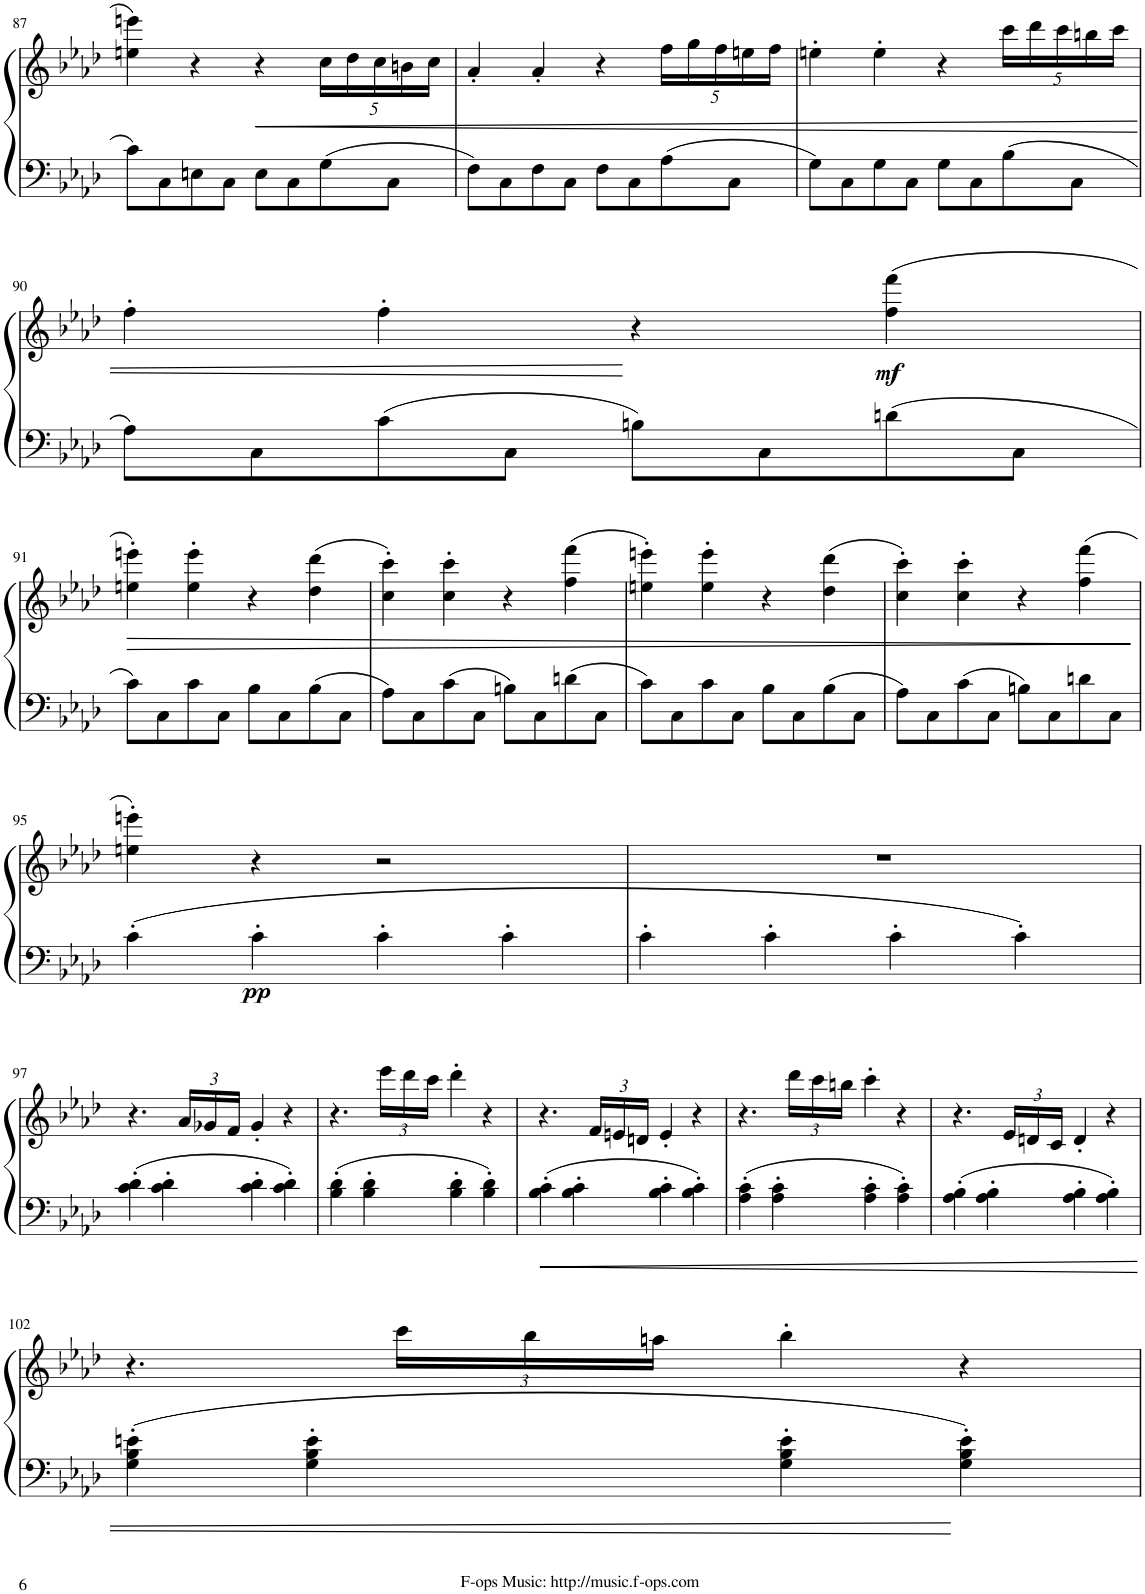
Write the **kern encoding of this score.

**kern	**kern	**dynam
*part1	*part1	*part1
*staff2	*staff1	*staff1/2
*I"Piano	*	*
*I'Pno	*	*
!!LO:PB:g=z
*clefF4	*clefG2	*
*k[b-e-a-d-]	*k[b-e-a-d-]	*
*M4/4	*M4/4	*
*met(c|)	*met(c|)	*
=87	=87	=87
8c\L	4een\ 4eeen\	.
8C\	.	.
8En\	4r	.
8C\J	.	.
!	!	!LO:HP:b
8E\L	4r	<
8C\	.	.
*	*Xbrackettup	*
8G\	20cc\LL	.
.	20dd-\	.
.	20cc\	.
8C\J	.	.
.	20bn\	.
.	20cc\JJ	.
=88	=88	=88
8F\L	4a-'/	.
8C\	.	.
8F\	4a-'/	.
8C\J	.	.
8F\L	4r	.
8C\	.	.
8A-\	20ff\LL	.
.	20gg\	.
.	20ff\	.
8C\J	.	.
.	20een\	.
.	20ff\JJ	.
=89	=89	=89
8G\L	4een'\	.
8C\	.	.
8G\	4ee'\	.
8C\J	.	.
8G\L	4r	.
8C\	.	.
8B-\	20ccc\LL	.
.	20ddd-\	.
.	20ccc\	.
8C\J	.	.
.	20bbn\	.
.	20ccc\JJ	.
!!LO:LB:g=z
=90	=90	=90
8A-\L	4ff'\	.
8C\	.	.
8c\	4ff'\	.
8C\J	.	.
8Bn\L	4r	[
8C\	.	.
!	!	!LO:DY:b
8dn\	(4ff\ 4fff\	mf
8C\J	.	.
!!LO:LB:g=z
=91	=91	=91
!	!	!LO:HP:b
8c\L	4een\' 4eeen\')	>
8C\	.	.
8c\	4ee\' 4eee\'	.
8C\J	.	.
8B-\L	4r	.
8C\	.	.
8B-\	(4dd-\ 4ddd-\	.
8C\J	.	.
=92	=92	=92
8A-\L	4cc\' 4ccc\')	.
8C\	.	.
8c\	4cc\' 4ccc\'	.
8C\J	.	.
8Bn\L	4r	.
8C\	.	.
8dn\	(4ff\ 4fff\	.
8C\J	.	.
=93	=93	=93
8c\L	4een\' 4eeen\')	.
8C\	.	.
8c\	4ee\' 4eee\'	.
8C\J	.	.
8B-\L	4r	.
8C\	.	.
8B-\	(4dd-\ 4ddd-\	.
8C\J	.	.
=94	=94	=94
8A-\L	4cc\' 4ccc\')	.
8C\	.	.
8c\	4cc\' 4ccc\'	.
8C\J	.	.
8Bn\L	4r	.
8C\	.	.
8dn\	(4ff\ 4fff\	.
8C\J	.	.
.	.	]
!!LO:LB:g=z
=95	=95	=95
4c'\	4een\' 4eeen\')	.
!	!	!LO:DY:b=2
4c'\	4r	pp
4c'\	2r	.
4c'\	.	.
=96	=96	=96
4c'\	1r	.
4c'\	.	.
4c'\	.	.
4c'\	.	.
!!LO:LB:g=z
=97	=97	=97
4c\' 4d-\'	4.r	.
4c\' 4d-\'	.	.
.	24a-/LL	.
.	24g-X/	.
.	24f/JJ	.
4c\' 4d-\'	4g-'/	.
4c\' 4d-\'	4r	.
=98	=98	=98
4B-\' 4d-\'	4.r	.
4B-\' 4d-\'	.	.
.	24eee-\LL	.
.	24ddd-\	.
.	24ccc\JJ	.
4B-\' 4d-\'	4ddd-'\	.
4B-\' 4d-\'	4r	.
=99	=99	=99
4B-\' 4c\'	4.r	.
4B-\' 4c\'	.	.
.	24f/LL	.
.	24en/	.
.	24dn/JJ	.
4B-\' 4c\'	4e'/	.
4B-\' 4c\'	4r	.
=100	=100	=100
4A-\' 4c\'	4.r	.
4A-\' 4c\'	.	.
.	24ddd-\LL	.
.	24ccc\	.
.	24bbn\JJ	.
4A-\' 4c\'	4ccc'\	.
4A-\' 4c\'	4r	.
=101	=101	=101
4A-\' 4B-\'	4.r	.
4A-\' 4B-\'	.	.
.	24e-/LL	.
.	24dn/	.
.	24c/JJ	.
4A-\' 4B-\'	4d'/	.
4A-\' 4B-\'	4r	.
!!LO:LB:g=z
=102	=102	=102
4G\' 4B-\' 4en\'	4.r	.
4G\' 4B-\' 4e\'	.	.
.	24ccc\LL	.
.	24bb-\	.
.	24aan\JJ	.
4G\' 4B-\' 4e\'	4bb-'\	.
4G\' 4B-\' 4e\'	4r	.
=	=	=
*-	*-	*-
